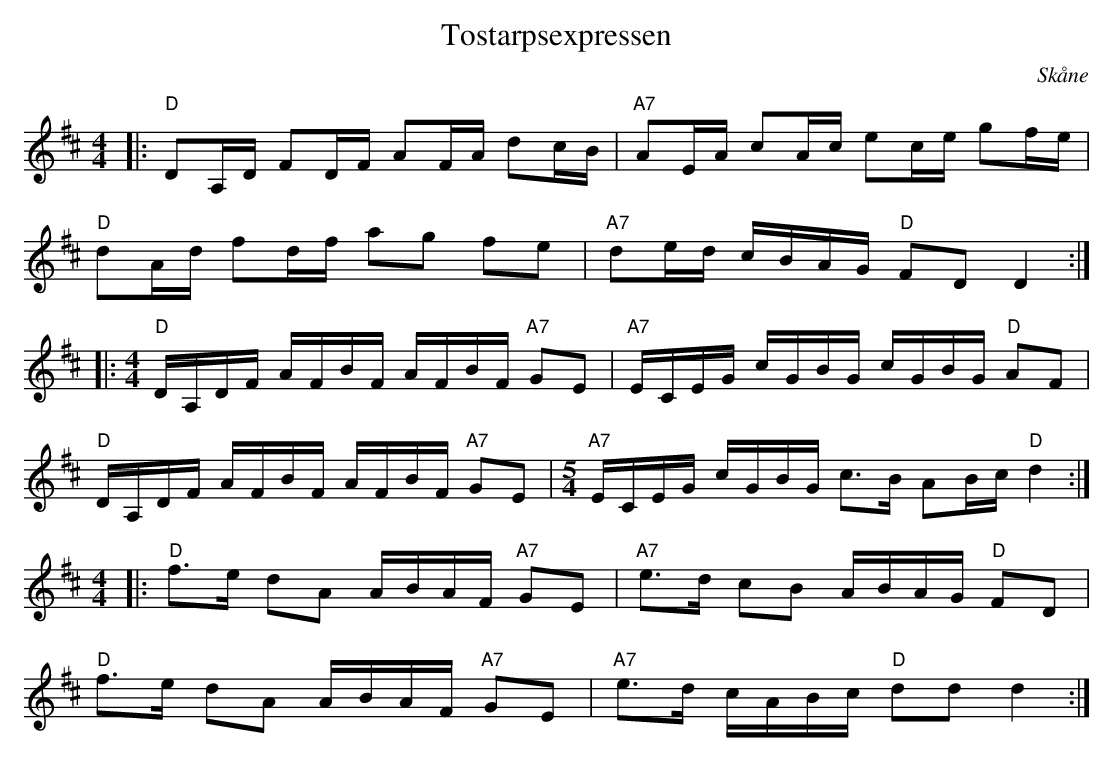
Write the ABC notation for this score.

X:1
T:Tostarpsexpressen
O:Skåne
M:4/4
K:D
|: "D"DA,/D/ FD/F/ AF/A/ dc/B/| "A7"AE/A/ cA/c/ ec/e/ gf/e/ |
"D"dA/d/ fd/f/ ag fe | "A7"de/d/ c/B/A/G/ "D"FDD2 :|
|:[M:4/4] "D"D/A,/D/F/ A/F/B/F/ A/F/B/F/ "A7"GE| "A7"E/C/E/G/ c/G/B/G/ c/G/B/G/ "D"AF |
"D"D/A,/D/F/ A/F/B/F/ A/F/B/F/ "A7"GE|[M:5/4] "A7"E/C/E/G/ c/G/B/G/ c>B AB/c/ "D"d2 :|
[M:4/4]|: "D"f>e dA A/B/A/F/ "A7"GE | "A7"e>d cB A/B/A/G/ "D"FD |
"D" f>e dA A/B/A/F/ "A7"GE | "A7"e>d c/A/B/c/ "D"ddd2 :|
